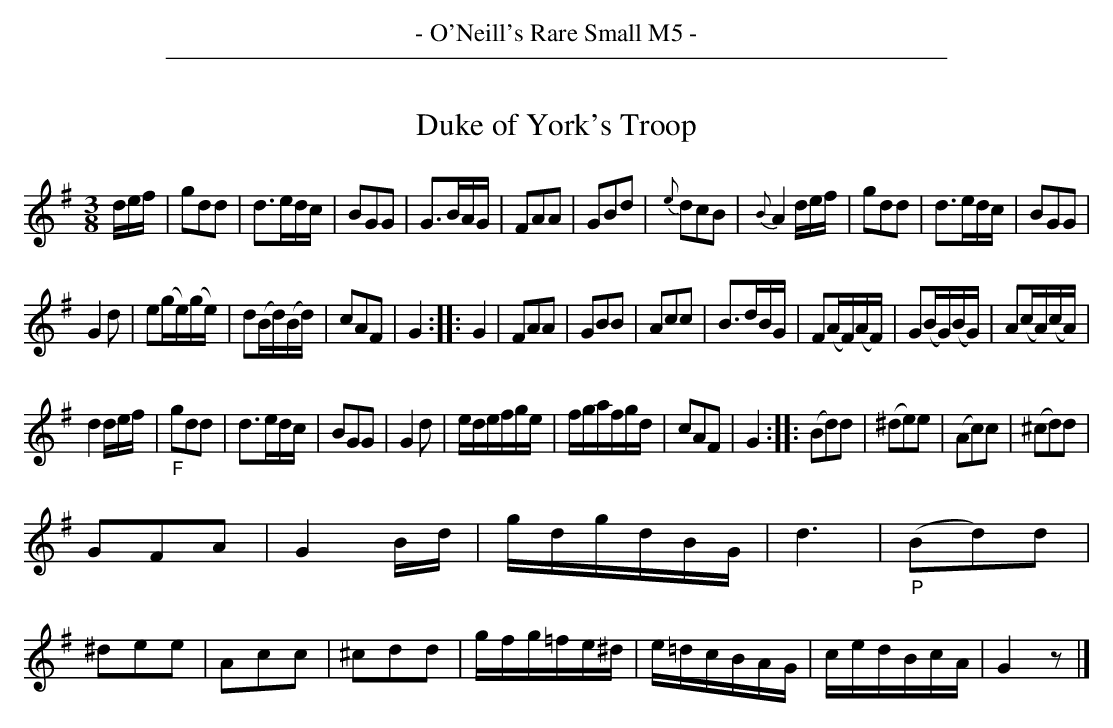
X:1
T: Duke of York's Troop
M: 3/8
L: 1/16
K: G
def |\
g2d2d2 | d3edc | B2G2G2 | G3BAG | F2A2A2 | G2B2d2 | {e}d2c2B2 | {B}A4 def | g2d2d2 | d3edc | B2G2G2 |
G4d2 | e2(ge)(ge) | d2(Bd)(Bd) | c2A2F2 | G4 :: G4 | F2A2A2 | G2B2B2 | A2c2c2 | B3dBG | F2(AF)(AF) | G2(BG)(BG) | A2(cA)(cA) |
d4 def | "_F"g2d2d2 | d3edc | B2G2G2 | G4d2 | edefge | fgafgd | c2A2F2 | G4 :: (B2d2)d2 | (^d2e2)e2 | (A2c2)c2 | (^c2d2)d2 |
G2F2A2 | G4Bd | gdgdBG | d6 | "_P"(B2d2)d2 | ^d2e2e2 | A2c2c2 | ^c2d2d2 | gfg=fe^d | e=dcBAG | cedBcA | G4z2 |]
